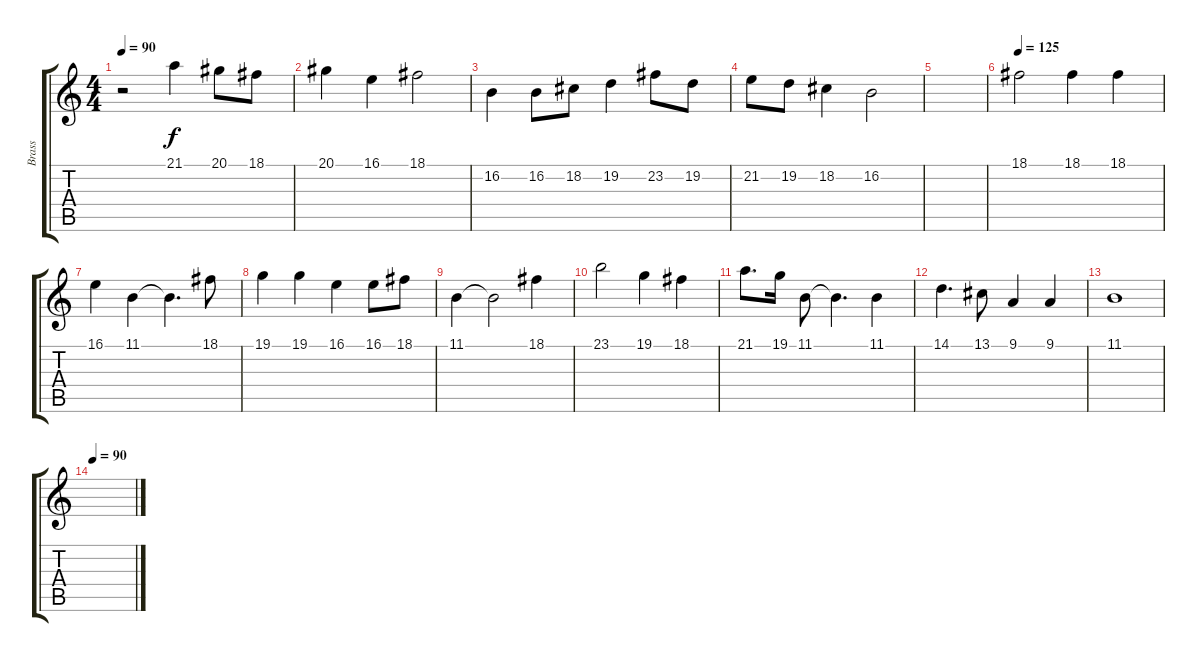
\track ("Brass" "Brass") {instrument brasssection}
\staff {score tabs}
\tuning (C4 G3 Eb3 Bb2 F2 C2) {hide}
\ts (4 4)
\tempo 90
\clef g2
\ks c
r.2{dy f} 21.1.4{instrument flute} 20.1.8 18.1.8 |
20.1.4 16.1.4 18.1.2 |
16.2.4 16.2.8 18.2.8 19.2.4 23.2.8 19.2.8 |
21.2.8 19.2.8 18.2.4 16.2.2 |
|
\tempo 125
18.1.2{instrument brasssection} 18.1.4 18.1.4 |
16.1.4 11.1.4 11.1{t}.4{d} 18.1.8 |
19.1.4 19.1.4 16.1.4 16.1.8 18.1.8 |
11.1.4 11.1{t}.2 18.1.4 |
23.1.2 19.1.4 18.1.4 |
21.1.8{d} 19.1.16 11.1.8 11.1{t}.4{d} 11.1.4 |
14.1.4{d} 13.1.8 9.1.4 9.1.4 |
11.1.1 |
\tempo 90
